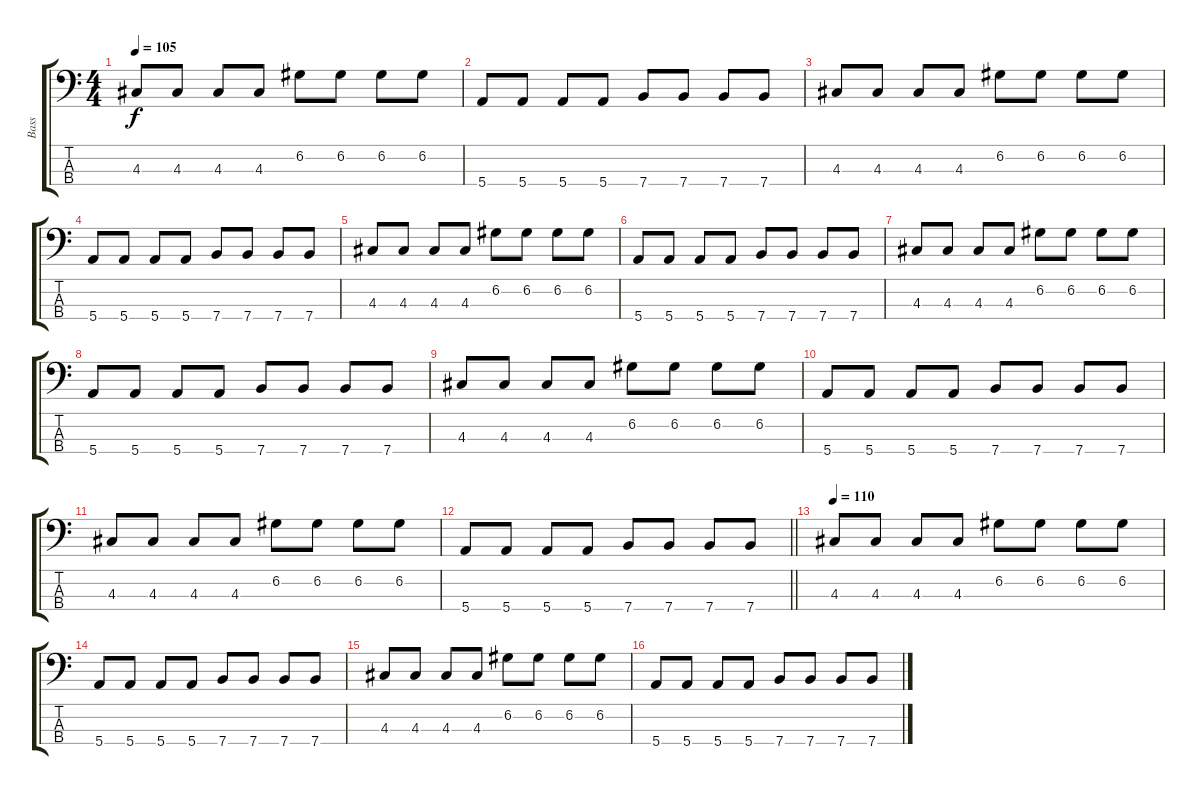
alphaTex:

\track ("Bass" "Bass") {instrument electricbassfinger}
\staff {score tabs}
\tuning (G2 D2 A1 E1) {hide}
\ts (4 4)
\tempo 105
\clef f4
\ks c
4.3.8{dy f} 4.3.8 4.3.8 4.3.8 6.2.8 6.2.8 6.2.8 6.2.8 |
5.4.8 5.4.8 5.4.8 5.4.8 7.4.8 7.4.8 7.4.8 7.4.8 |
4.3.8 4.3.8 4.3.8 4.3.8 6.2.8 6.2.8 6.2.8 6.2.8 |
5.4.8 5.4.8 5.4.8 5.4.8 7.4.8 7.4.8 7.4.8 7.4.8 |
4.3.8 4.3.8 4.3.8 4.3.8 6.2.8 6.2.8 6.2.8 6.2.8 |
5.4.8 5.4.8 5.4.8 5.4.8 7.4.8 7.4.8 7.4.8 7.4.8 |
4.3.8 4.3.8 4.3.8 4.3.8 6.2.8 6.2.8 6.2.8 6.2.8 |
5.4.8 5.4.8 5.4.8 5.4.8 7.4.8 7.4.8 7.4.8 7.4.8 |
4.3.8 4.3.8 4.3.8 4.3.8 6.2.8 6.2.8 6.2.8 6.2.8 |
5.4.8 5.4.8 5.4.8 5.4.8 7.4.8 7.4.8 7.4.8 7.4.8 |
4.3.8 4.3.8 4.3.8 4.3.8 6.2.8 6.2.8 6.2.8 6.2.8 |
\barLineRight lightlight
5.4.8 5.4.8 5.4.8 5.4.8 7.4.8 7.4.8 7.4.8 7.4.8 |
\tempo 110
4.3.8 4.3.8 4.3.8 4.3.8 6.2.8 6.2.8 6.2.8 6.2.8 |
5.4.8 5.4.8 5.4.8 5.4.8 7.4.8 7.4.8 7.4.8 7.4.8 |
4.3.8 4.3.8 4.3.8 4.3.8 6.2.8 6.2.8 6.2.8 6.2.8 |
5.4.8 5.4.8 5.4.8 5.4.8 7.4.8 7.4.8 7.4.8 7.4.8
